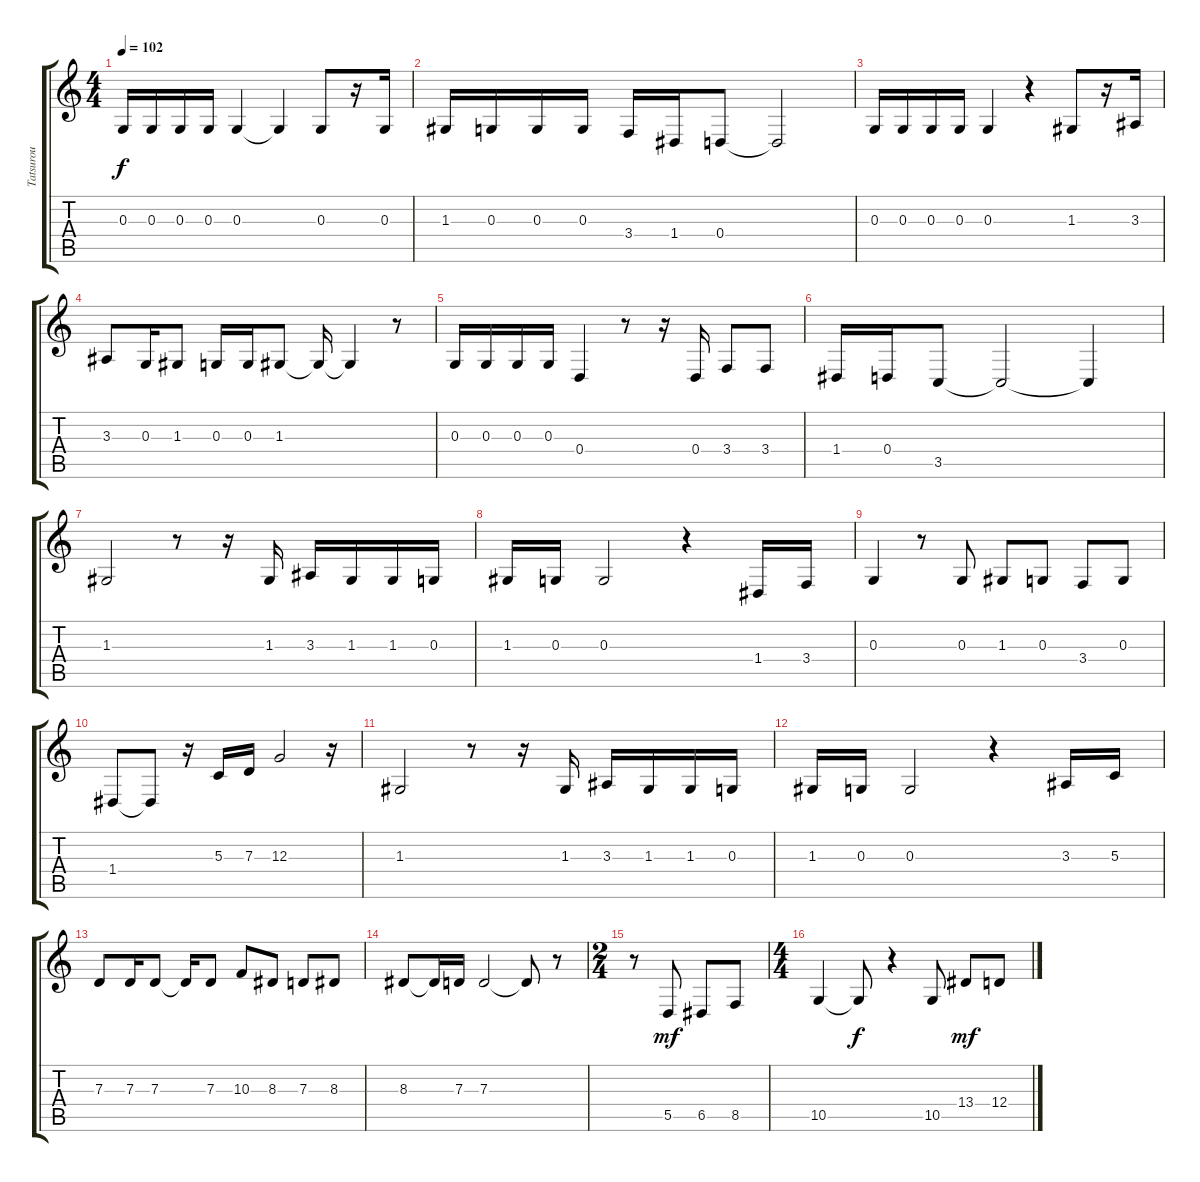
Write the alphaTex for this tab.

\track ("Tatsurou" "Tatsurou") {instrument violin}
\staff {score tabs}
\tuning (E4 B3 G3 D3 A2 E2) {hide}
\ts (4 4)
\tempo 102
\clef g2
\ks c
0.3.16{dy f} 0.3.16 0.3.16 0.3.16 0.3.4 0.3{t}.4 0.3.8 r.16 0.3.16 |
1.3.16 0.3.16 0.3.16 0.3.16 3.4.16 1.4.16 0.4.8 0.4{t}.2 |
0.3.16 0.3.16 0.3.16 0.3.16 0.3.4 r.4 1.3.8 r.16 3.3.16 |
3.3.8 0.3.16 1.3.8 0.3.16 0.3.16 1.3.8 1.3{t}.16 1.3{t}.4 r.8 |
0.3.16 0.3.16 0.3.16 0.3.16 0.4.4 r.8 r.16 0.4.16 3.4.8 3.4.8 |
1.4.16 0.4.16 3.5.8 3.5{t}.2 3.5{t}.4 |
1.3.2 r.8 r.16 1.3.16 3.3.16 1.3.16 1.3.16 0.3.16 |
1.3.16 0.3.16 0.3.2 r.4 1.4.16 3.4.16 |
0.3.4 r.8 0.3.8 1.3.8 0.3.8 3.4.8 0.3.8 |
1.4.8 1.4{t}.8 r.16 5.3.16 7.3.16 12.3.2 r.16 |
1.3.2 r.8 r.16 1.3.16 3.3.16 1.3.16 1.3.16 0.3.16 |
1.3.16 0.3.16 0.3.2 r.4 3.3.16 5.3.16 |
7.3.8 7.3.16 7.3.8 7.3{t}.16 7.3.8 10.3.8 8.3.8 7.3.8 8.3.8 |
8.3.8 8.3{t}.16 7.3.16 7.3.2 7.3{t}.8 r.8 |
\ts (2 4)
r.8 5.5.8{dy mf} 6.5.8 8.5.8 |
\ts (4 4)
10.5.4 10.5{t}.8{dy f} r.4 10.5.8 13.4.8{dy mf} 12.4.8
